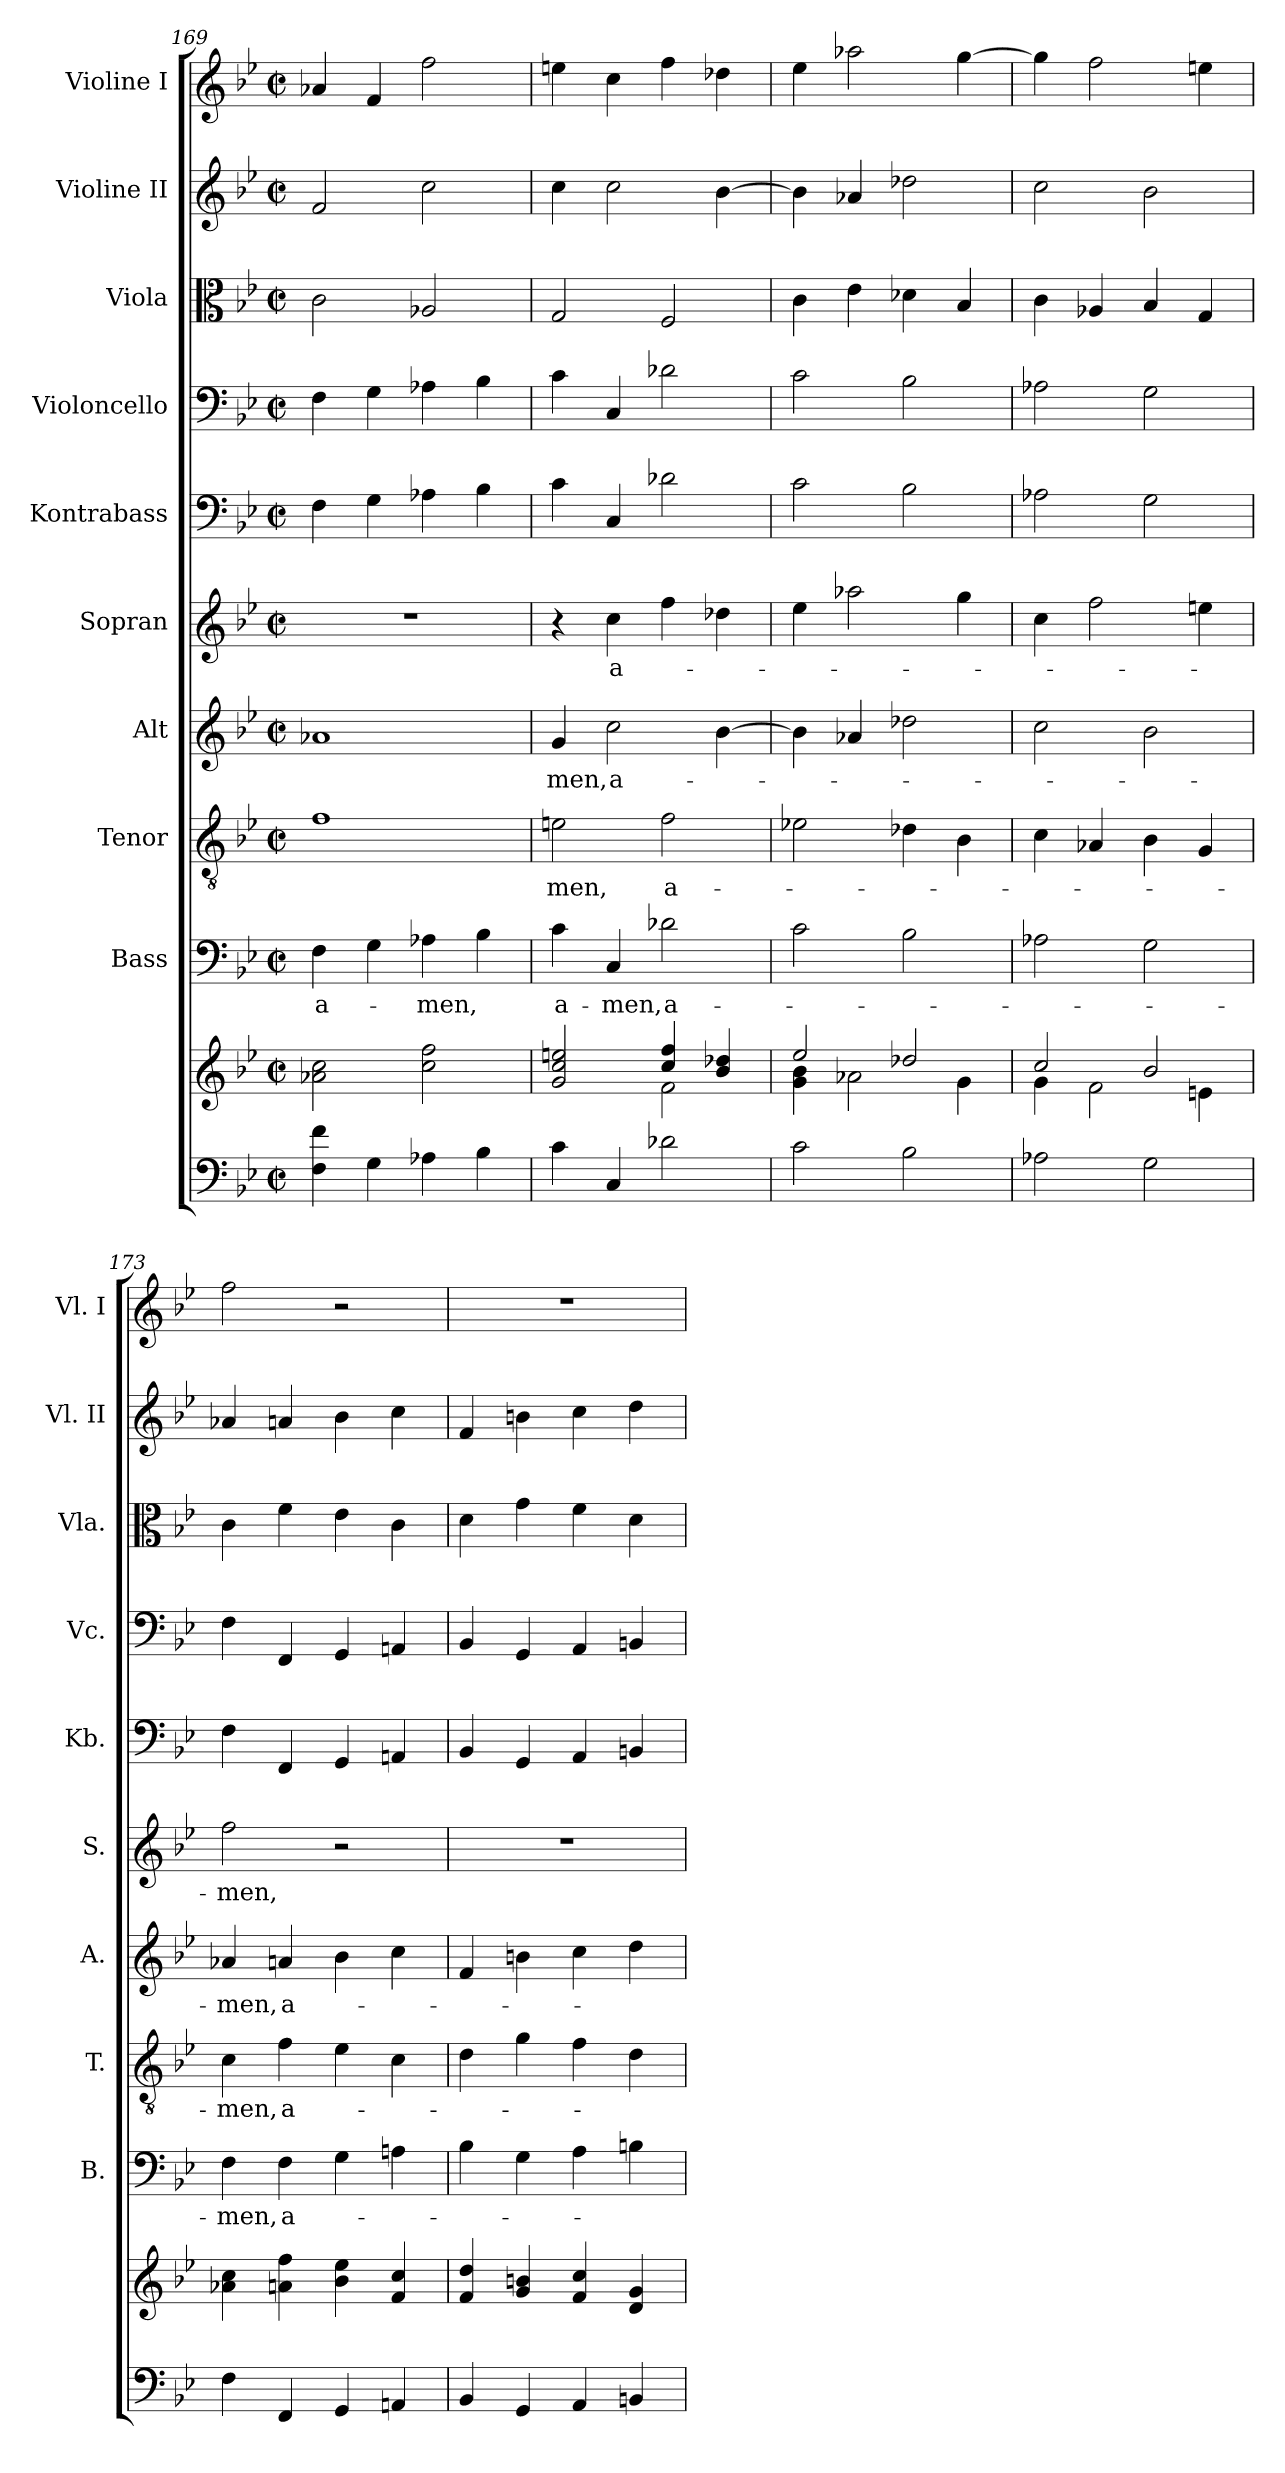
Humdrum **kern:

**kern	**kern	**kern	**text	**kern	**text	**kern	**text	**kern	**text	**kern	**kern	**kern	**kern	**kern
*part10	*part10	*part9	*part9	*part8	*part8	*part7	*part7	*part6	*part6	*part5	*part4	*part3	*part2	*part1
*staff11	*staff10	*staff9	*staff9	*staff8	*staff8	*staff7	*staff7	*staff6	*staff6	*staff5	*staff4	*staff3	*staff2	*staff1
*	*	*I"Bass	*	*I"Tenor	*	*I"Alt	*	*I"Sopran	*	*I"Kontrabass	*I"Violoncello	*I"Viola	*I"Violine II	*I"Violine I
*	*	*I'B.	*	*I'T.	*	*I'A.	*	*I'S.	*	*I'Kb.	*I'Vc.	*I'Vla.	*I'Vl. II	*I'Vl. I
*clefF4	*clefG2	*clefF4	*	*clefGv2	*	*clefG2	*	*clefG2	*	*clefF4	*clefF4	*clefC3	*clefG2	*clefG2
*	*	*	*	*	*	*	*	*	*	*ITrd7c12	*	*	*	*
*k[b-e-]	*k[b-e-]	*k[b-e-]	*	*k[b-e-]	*	*k[b-e-]	*	*k[b-e-]	*	*k[b-e-]	*k[b-e-]	*k[b-e-]	*k[b-e-]	*k[b-e-]
*B-:	*B-:	*B-:	*	*B-:	*	*B-:	*	*B-:	*	*B-:	*B-:	*B-:	*B-:	*B-:
*M2/2	*M2/2	*M2/2	*	*M2/2	*	*M2/2	*	*M2/2	*	*M2/2	*M2/2	*M2/2	*M2/2	*M2/2
*met(c|)	*met(c|)	*met(c|)	*	*met(c|)	*	*met(c|)	*	*met(c|)	*	*met(c|)	*met(c|)	*met(c|)	*met(c|)	*met(c|)
=169	=169	=169	=169	=169	=169	=169	=169	=169	=169	=169	=169	=169	=169	=169
!	!	!	!LO:LY:b	!	!	!	!	!	!	!	!	!	!	!
4F\ 4f\	2a-X\ 2cc\	4F\	a-	1f	.	1a-X	.	1r	.	4FF\	4F\	2c\	2f/	4a-X/
4G\	.	4G\	.	.	.	.	.	.	.	4GG\	4G\	.	.	4f/
!	!	!	!LO:LY:b	!	!	!	!	!	!	!	!	!	!	!
4A-X\	2cc\ 2ff\	4A-X\	-men,	.	.	.	.	.	.	4AA-X\	4A-X\	2A-X/	2cc\	2ff\
4B-\	.	4B-\	.	.	.	.	.	.	.	4BB-\	4B-\	.	.	.
=170	=170	=170	=170	=170	=170	=170	=170	=170	=170	=170	=170	=170	=170	=170
*	*^	*	*	*	*	*	*	*	*	*	*	*	*	*
!	!	!	!	!LO:LY:b	!	!LO:LY:b	!	!LO:LY:b	!	!	!	!	!	!	!
4c\	2g/ 2cc/ 2een/	2ryy	4c\	a-	2en\	-men,	4g/	-men,	4r	.	4C\	4c\	2G/	4cc\	4een\
!	!	!	!	!LO:LY:b	!	!	!	!LO:LY:b	!	!LO:LY:b	!	!	!	!	!
4C/	.	.	4C/	-men,	.	.	2cc\	a-	4cc\	a-	4CC/	4C/	.	2cc\	4cc\
!	!	!	!	!LO:LY:b	!	!LO:LY:b	!	!	!	!	!	!	!	!	!
2d-X\	4cc/ 4ff/	2f\	2d-X\	a-	2f\	a-	.	.	4ff\	.	2D-X\	2d-X\	2F/	.	4ff\
.	4b-/ 4dd-X/	.	.	.	.	.	[4b-\	.	4dd-X\	.	.	.	.	[4b-\	4dd-X\
=171	=171	=171	=171	=171	=171	=171	=171	=171	=171	=171	=171	=171	=171	=171	=171
2c\	2ee-/	4g\ 4b-\	2c\	.	2e-X\	.	4b-\]	.	4ee-\	.	2C\	2c\	4c\	4b-\]	4ee-\
.	.	2a-X\	.	.	.	.	4a-X/	.	2aa-X\	.	.	.	4e-\	4a-X/	2aa-X\
2B-\	2dd-X/	.	2B-\	.	4d-X\	.	2dd-X\	.	.	.	2BB-\	2B-\	4d-X\	2dd-X\	.
.	.	4g\	.	.	4B-\	.	.	.	4gg\	.	.	.	4B-/	.	[4gg\
!!LO:PB:g=z
=172	=172	=172	=172	=172	=172	=172	=172	=172	=172	=172	=172	=172	=172	=172	=172
2A-X\	2cc/	4g\	2A-X\	.	4c\	.	2cc\	.	4cc\	.	2AA-X\	2A-X\	4c\	2cc\	4gg\]
.	.	2f\	.	.	4A-X/	.	.	.	2ff\	.	.	.	4A-X/	.	2ff\
2G\	2b-/	.	2G\	.	4B-\	.	2b-\	.	.	.	2GG\	2G\	4B-/	2b-\	.
.	.	4en\	.	.	4G/	.	.	.	4een\	.	.	.	4G/	.	4een\
=173	=173	=173	=173	=173	=173	=173	=173	=173	=173	=173	=173	=173	=173	=173	=173
!	!	!	!	!LO:LY:b	!	!LO:LY:b	!	!LO:LY:b	!	!LO:LY:b	!	!	!	!	!
*	*v	*v	*	*	*	*	*	*	*	*	*	*	*	*	*
4F\	4a-X\ 4cc\	4F\	-men,	4c\	-men,	4a-X/	-men,	2ff\	-men,	4FF\	4F\	4c\	4a-X/	2ff\
!	!	!	!LO:LY:b	!	!LO:LY:b	!	!LO:LY:b	!	!	!	!	!	!	!
4FF/	4an\ 4ff\	4F\	a-	4f\	a-	4an/	a-	.	.	4FFF/	4FF/	4f\	4an/	.
4GG/	4b-\ 4ee-\	4G\	.	4e-\	.	4b-\	.	2r	.	4GGG/	4GG/	4e-\	4b-\	2r
4AAn/	4f/ 4cc/	4An\	.	4c\	.	4cc\	.	.	.	4AAAn/	4AAn/	4c\	4cc\	.
=174	=174	=174	=174	=174	=174	=174	=174	=174	=174	=174	=174	=174	=174	=174
4BB-/	4f/ 4dd/	4B-\	.	4d\	.	4f/	.	1r	.	4BBB-/	4BB-/	4d\	4f/	1r
4GG/	4g/ 4bn/	4G\	.	4g\	.	4bn\	.	.	.	4GGG/	4GG/	4g\	4bn\	.
4AA/	4f/ 4cc/	4A\	.	4f\	.	4cc\	.	.	.	4AAA/	4AA/	4f\	4cc\	.
4BBn/	4d/ 4g/	4Bn\	.	4d\	.	4dd\	.	.	.	4BBBn/	4BBn/	4d\	4dd\	.
=	=	=	=	=	=	=	=	=	=	=	=	=	=	=
*-	*-	*-	*-	*-	*-	*-	*-	*-	*-	*-	*-	*-	*-	*-
